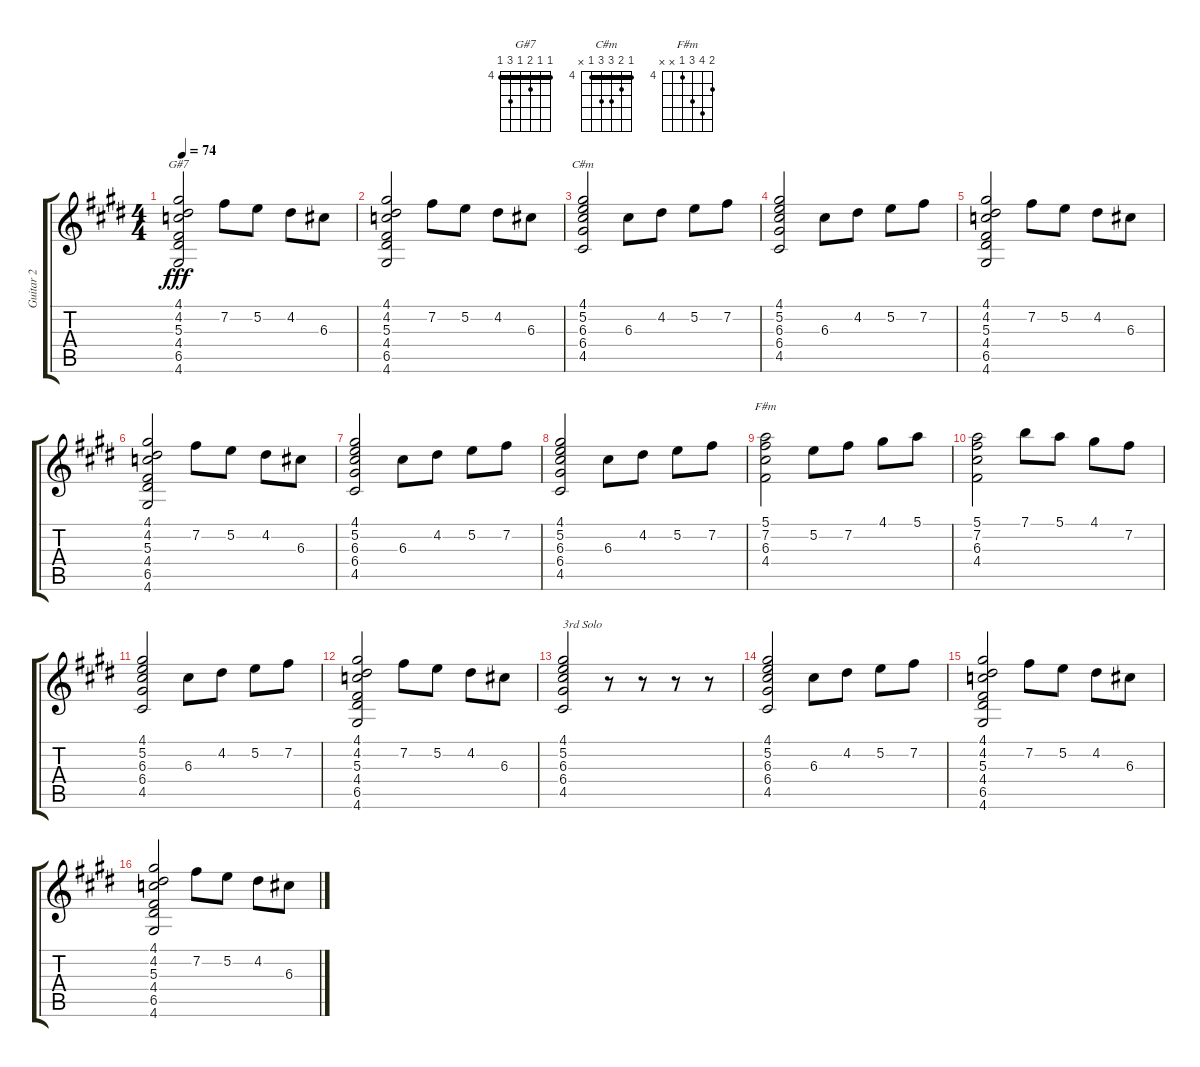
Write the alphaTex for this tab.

\track ("Guitar 2" "Guitar 2") {instrument acousticguitarnylon}
\staff {score tabs}
\tuning (E4 B3 G3 D3 A2 E2) {hide}
\chord ("G#7" 4 4 5 4 6 4) {firstfret 4 barre 4}
\chord ("C#m" 4 5 6 6 4 x) {firstfret 4 barre 4}
\chord ("F#m" 5 7 6 4 x x) {firstfret 4}
\ts (4 4)
\tempo 74
\clef g2
\ks c#minor
(4.1 4.2 5.3 4.4 6.5 4.6).2{ch "G#7" dy fff} 7.2.8 5.2.8 4.2.8 6.3.8 |
(4.1 4.2 5.3 4.4 6.5 4.6).2 7.2.8 5.2.8 4.2.8 6.3.8 |
(4.1 5.2 6.3 6.4 4.5).2{ch "C#m"} 6.3.8 4.2.8 5.2.8 7.2.8 |
(4.1 5.2 6.3 6.4 4.5).2 6.3.8 4.2.8 5.2.8 7.2.8 |
(4.1 4.2 5.3 4.4 6.5 4.6).2 7.2.8 5.2.8 4.2.8 6.3.8 |
(4.1 4.2 5.3 4.4 6.5 4.6).2 7.2.8 5.2.8 4.2.8 6.3.8 |
(4.1 5.2 6.3 6.4 4.5).2 6.3.8 4.2.8 5.2.8 7.2.8 |
(4.1 5.2 6.3 6.4 4.5).2 6.3.8 4.2.8 5.2.8 7.2.8 |
(5.1 7.2 6.3 4.4).2{ch "F#m"} 5.2.8 7.2.8 4.1.8 5.1.8 |
(5.1 7.2 6.3 4.4).2 7.1.8 5.1.8 4.1.8 7.2.8 |
(4.1 5.2 6.3 6.4 4.5).2 6.3.8 4.2.8 5.2.8 7.2.8 |
(4.1 4.2 5.3 4.4 6.5 4.6).2 7.2.8 5.2.8 4.2.8 6.3.8 |
(4.1 5.2 6.3 6.4 4.5).2{txt "3rd Solo"} r.8 r.8 r.8 r.8 |
(4.1 5.2 6.3 6.4 4.5).2 6.3.8 4.2.8 5.2.8 7.2.8 |
(4.1 4.2 5.3 4.4 6.5 4.6).2 7.2.8 5.2.8 4.2.8 6.3.8 |
(4.1 4.2 5.3 4.4 6.5 4.6).2 7.2.8 5.2.8 4.2.8 6.3.8
